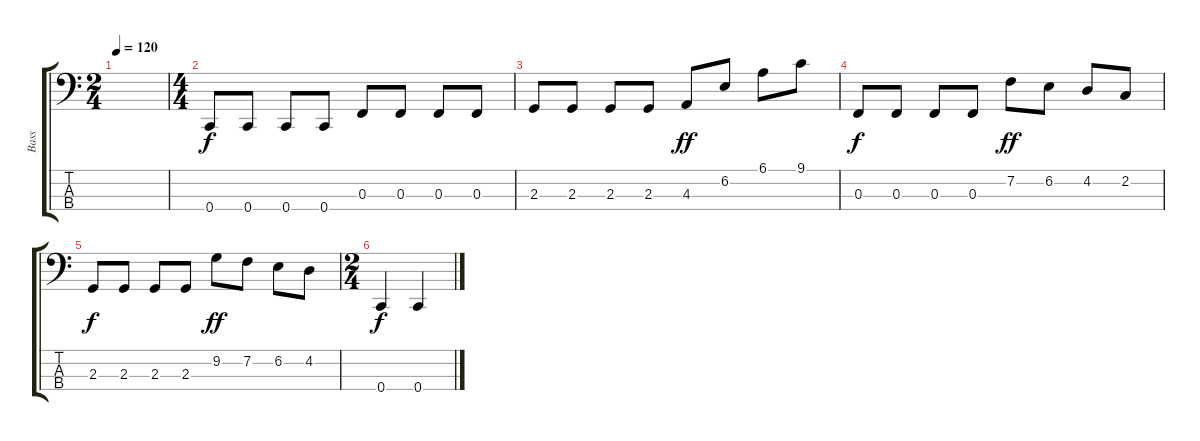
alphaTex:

\track ("Bass" "Bass") {instrument electricbassfinger}
\staff {score tabs}
\tuning (Eb2 Bb1 F1 C1) {hide}
\ts (2 4)
\tempo 120
\clef f4
\ks c
|
\ts (4 4)
0.4.8 0.4.8 0.4.8 0.4.8 0.3.8 0.3.8 0.3.8 0.3.8 |
2.3.8 2.3.8 2.3.8 2.3.8 4.3.8{dy ff} 6.2.8 6.1.8 9.1.8 |
0.3.8{dy f} 0.3.8 0.3.8 0.3.8 7.2.8{dy ff} 6.2.8 4.2.8 2.2.8 |
2.3.8{dy f} 2.3.8 2.3.8 2.3.8 9.2.8{dy ff} 7.2.8 6.2.8 4.2.8 |
\ts (2 4)
0.4.4{dy f} 0.4.4
